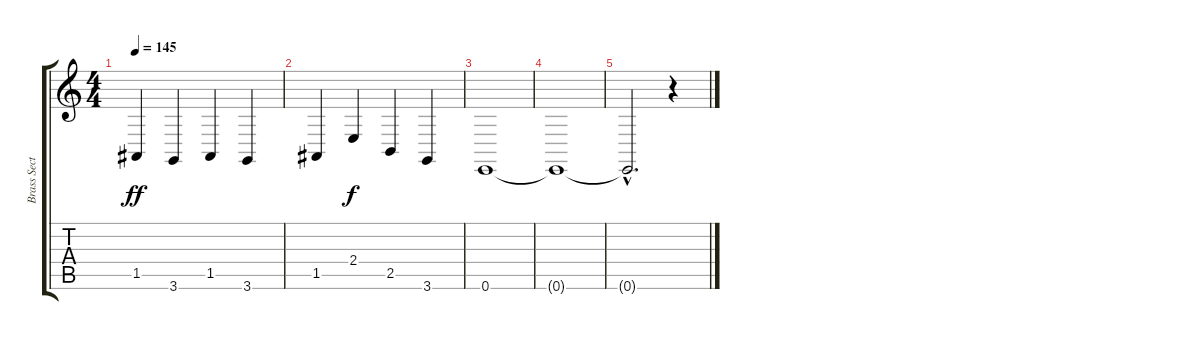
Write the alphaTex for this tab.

\track ("Brass Section" "Brass Sect") {instrument brasssection}
\staff {score tabs}
\tuning (E4 B3 G3 D3 A2 E2) {hide}
\ts (4 4)
\tempo 145
\clef g2
\ks c
1.5.4{dy ff} 3.6.4 1.5.4 3.6.4 |
1.5.4 2.4.4{dy f} 2.5.4 3.6.4 |
0.6.1 |
0.6{t}.1 |
0.6{hac t}.2{d} r.4
